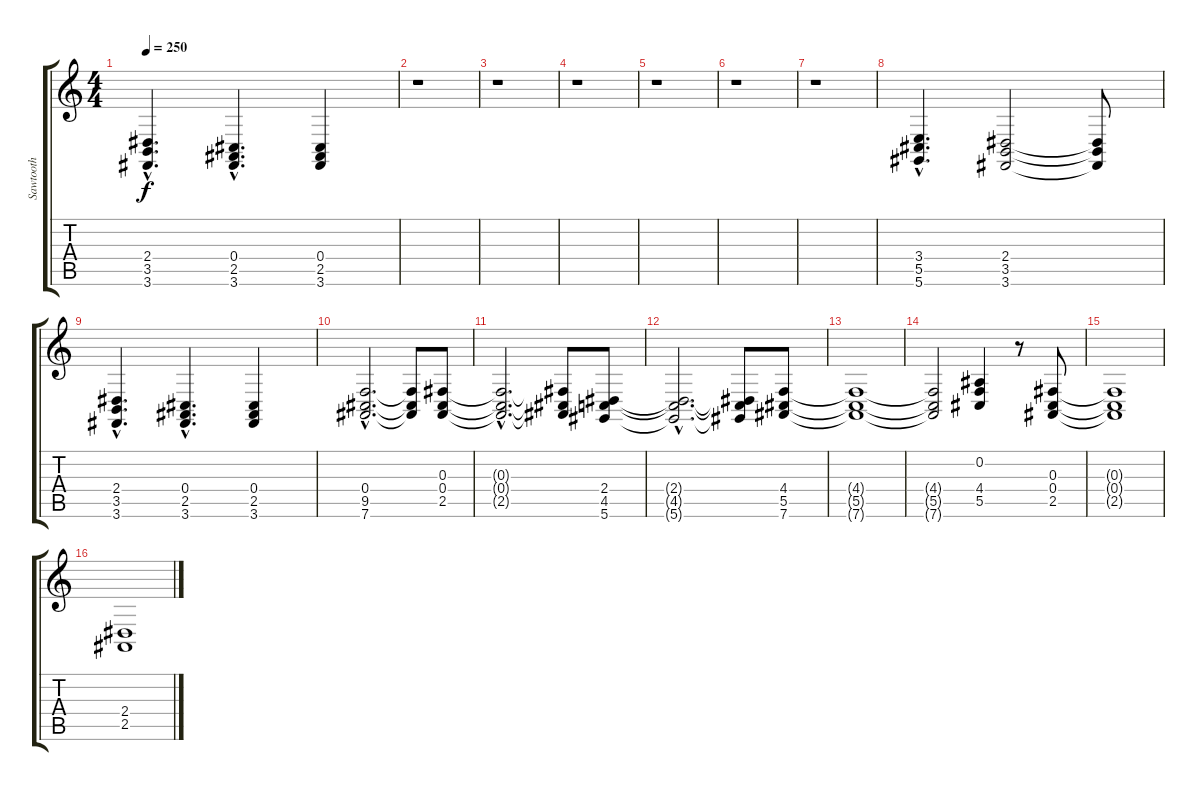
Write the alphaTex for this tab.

\track ("Sawtooth" "Sawtooth") {instrument lead2sawtooth}
\staff {score tabs}
\tuning (Eb4 Bb3 Gb3 Db3 Ab2 Eb2) {hide}
\ts (4 4)
\tempo 250
\clef g2
\ks c
(2.4{hac} 3.5{hac} 3.6{hac}).4{d dy f} (0.4{hac} 2.5{hac} 3.6{hac}).4{d} (0.4 2.5 3.6).4 |
r.1 |
r.1 |
r.1 |
r.1 |
r.1 |
r.1 |
(3.4{hac} 5.5{hac} 5.6{hac}).4{d} (2.4 3.5 3.6).2 (2.4{t} 3.5{t} 3.6{t}).8 |
(2.4{hac} 3.5{hac} 3.6{hac}).4{d} (0.4{hac} 2.5{hac} 3.6{hac}).4{d} (0.4 2.5 3.6).4 |
(0.4{hac} 9.5{hac} 7.6{hac}).2{d} (0.4{t} 9.5{t} 7.6{t}).8 (0.3 0.4 2.5).8 |
(0.3{hac t} 0.4{hac t} 2.5{hac t}).2{d} (0.3{t} 0.4{t} 2.5{t}).8 (2.4 4.5 5.6).8 |
(2.4{hac t} 4.5{hac t} 5.6{hac t}).2{d} (2.4{t} 4.5{t} 5.6{t}).8 (4.4 5.5 7.6).8 |
(4.4{t} 5.5{t} 7.6{t}).1 |
(4.4{t} 5.5{t} 7.6{t}).2 (0.2 4.4 5.5).4 r.8 (0.3 0.4 2.5).8 |
(0.3{t} 0.4{t} 2.5{t}).1 |
(2.4 2.5).1
